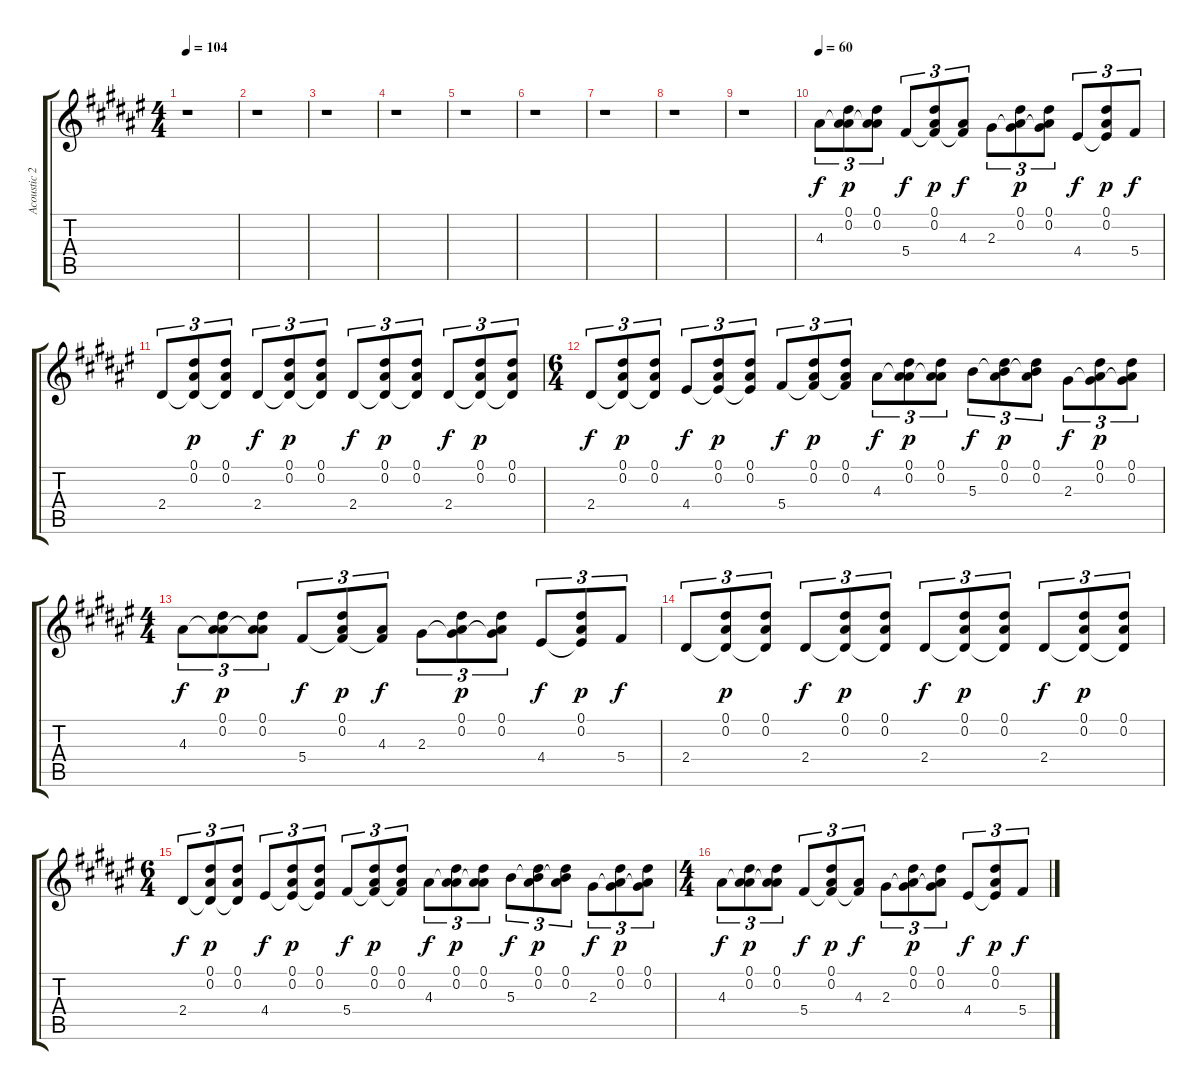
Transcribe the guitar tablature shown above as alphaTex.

\track ("Acoustic 2" "Acoustic 2") {instrument acousticguitarnylon}
\staff {score tabs}
\tuning (Eb4 Bb3 Gb3 Db3 Ab2 Eb2) {hide}
\ts (4 4)
\tempo 104
\clef g2
\ks f#
r.1{dy pp} |
r.1 |
r.1 |
r.1 |
r.1 |
r.1 |
r.1 |
r.1 |
r.1{volume 0} |
\tempo 60
4.3.8{tu (3 2) dy f volume 9} (0.1 0.2 4.3{t}).8{tu (3 2) dy p} (0.1 0.2 4.3{t}).8{tu (3 2)} 5.4.8{tu (3 2) dy f} (0.1 0.2 5.4{t}).8{tu (3 2) dy p} (4.3 5.4{t}).8{tu (3 2) dy f} 2.3.8{tu (3 2)} (0.1 0.2 2.3{t}).8{tu (3 2) dy p} (0.1 0.2 2.3{t}).8{tu (3 2)} 4.4.8{tu (3 2) dy f} (0.1 0.2 4.4{t}).8{tu (3 2) dy p} 5.4.8{tu (3 2) dy f} |
2.4.8{tu (3 2)} (0.1 0.2 2.4{t}).8{tu (3 2) dy p} (0.1 0.2 2.4{t}).8{tu (3 2)} 2.4.8{tu (3 2) dy f} (0.1 0.2 2.4{t}).8{tu (3 2) dy p} (0.1 0.2 2.4{t}).8{tu (3 2)} 2.4.8{tu (3 2) dy f} (0.1 0.2 2.4{t}).8{tu (3 2) dy p} (0.1 0.2 2.4{t}).8{tu (3 2)} 2.4.8{tu (3 2) dy f} (0.1 0.2 2.4{t}).8{tu (3 2) dy p} (0.1 0.2 2.4{t}).8{tu (3 2)} |
\ts (6 4)
2.4.8{tu (3 2) dy f} (0.1 0.2 2.4{t}).8{tu (3 2) dy p} (0.1 0.2 2.4{t}).8{tu (3 2)} 4.4.8{tu (3 2) dy f} (0.1 0.2 4.4{t}).8{tu (3 2) dy p} (0.1 0.2 4.4{t}).8{tu (3 2)} 5.4.8{tu (3 2) dy f} (0.1 0.2 5.4{t}).8{tu (3 2) dy p} (0.1 0.2 5.4{t}).8{tu (3 2)} 4.3.8{tu (3 2) dy f} (0.1 0.2 4.3{t}).8{tu (3 2) dy p} (0.1 0.2 4.3{t}).8{tu (3 2)} 5.3.8{tu (3 2) dy f} (0.1 0.2 5.3{t}).8{tu (3 2) dy p} (0.1 0.2 5.3{t}).8{tu (3 2)} 2.3.8{tu (3 2) dy f} (0.1 0.2 2.3{t}).8{tu (3 2) dy p} (0.1 0.2 2.3{t}).8{tu (3 2)} |
\ts (4 4)
4.3.8{tu (3 2) dy f} (0.1 0.2 4.3{t}).8{tu (3 2) dy p} (0.1 0.2 4.3{t}).8{tu (3 2)} 5.4.8{tu (3 2) dy f} (0.1 0.2 5.4{t}).8{tu (3 2) dy p} (4.3 5.4{t}).8{tu (3 2) dy f} 2.3.8{tu (3 2)} (0.1 0.2 2.3{t}).8{tu (3 2) dy p} (0.1 0.2 2.3{t}).8{tu (3 2)} 4.4.8{tu (3 2) dy f} (0.1 0.2 4.4{t}).8{tu (3 2) dy p} 5.4.8{tu (3 2) dy f} |
2.4.8{tu (3 2)} (0.1 0.2 2.4{t}).8{tu (3 2) dy p} (0.1 0.2 2.4{t}).8{tu (3 2)} 2.4.8{tu (3 2) dy f} (0.1 0.2 2.4{t}).8{tu (3 2) dy p} (0.1 0.2 2.4{t}).8{tu (3 2)} 2.4.8{tu (3 2) dy f} (0.1 0.2 2.4{t}).8{tu (3 2) dy p} (0.1 0.2 2.4{t}).8{tu (3 2)} 2.4.8{tu (3 2) dy f} (0.1 0.2 2.4{t}).8{tu (3 2) dy p} (0.1 0.2 2.4{t}).8{tu (3 2)} |
\ts (6 4)
2.4.8{tu (3 2) dy f} (0.1 0.2 2.4{t}).8{tu (3 2) dy p} (0.1 0.2 2.4{t}).8{tu (3 2)} 4.4.8{tu (3 2) dy f} (0.1 0.2 4.4{t}).8{tu (3 2) dy p} (0.1 0.2 4.4{t}).8{tu (3 2)} 5.4.8{tu (3 2) dy f} (0.1 0.2 5.4{t}).8{tu (3 2) dy p} (0.1 0.2 5.4{t}).8{tu (3 2)} 4.3.8{tu (3 2) dy f} (0.1 0.2 4.3{t}).8{tu (3 2) dy p} (0.1 0.2 4.3{t}).8{tu (3 2)} 5.3.8{tu (3 2) dy f} (0.1 0.2 5.3{t}).8{tu (3 2) dy p} (0.1 0.2 5.3{t}).8{tu (3 2)} 2.3.8{tu (3 2) dy f} (0.1 0.2 2.3{t}).8{tu (3 2) dy p} (0.1 0.2 2.3{t}).8{tu (3 2)} |
\ts (4 4)
4.3.8{tu (3 2) dy f} (0.1 0.2 4.3{t}).8{tu (3 2) dy p} (0.1 0.2 4.3{t}).8{tu (3 2)} 5.4.8{tu (3 2) dy f} (0.1 0.2 5.4{t}).8{tu (3 2) dy p} (4.3 5.4{t}).8{tu (3 2) dy f} 2.3.8{tu (3 2)} (0.1 0.2 2.3{t}).8{tu (3 2) dy p} (0.1 0.2 2.3{t}).8{tu (3 2)} 4.4.8{tu (3 2) dy f} (0.1 0.2 4.4{t}).8{tu (3 2) dy p} 5.4.8{tu (3 2) dy f}
